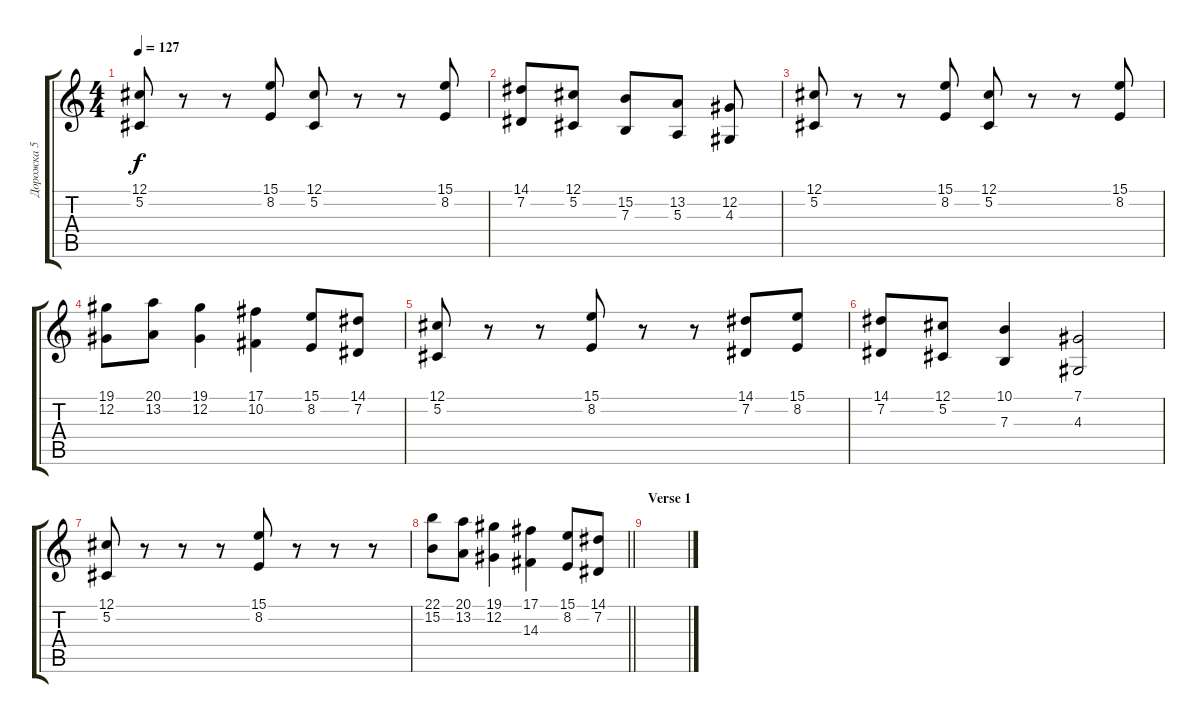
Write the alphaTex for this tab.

\track ("Дорожка 5" "Дорожка 5") {instrument tremolostrings}
\staff {score tabs}
\tuning (Db4 Ab3 E3 B2 Gb2 Db2) {hide}
\ts (4 4)
\tempo 127
\clef g2
\ks c
(12.1 5.2).8{dy f volume 16} r.8 r.8 (15.1 8.2).8 (12.1 5.2).8 r.8 r.8 (15.1 8.2).8 |
(14.1 7.2).8 (12.1 5.2).8 (15.2 7.3).8 (13.2 5.3).8 (12.2 4.3).8 |
(12.1 5.2).8 r.8 r.8 (15.1 8.2).8 (12.1 5.2).8 r.8 r.8 (15.1 8.2).8 |
(19.1 12.2).8 (20.1 13.2).8 (19.1 12.2).4 (17.1 10.2).4 (15.1 8.2).8 (14.1 7.2).8 |
(12.1 5.2).8 r.8 r.8 (15.1 8.2).8 r.8 r.8 (14.1 7.2).8 (15.1 8.2).8 |
(14.1 7.2).8 (12.1 5.2).8 (10.1 7.3).4 (7.1 4.3).2 |
(12.1 5.2).8 r.8 r.8 r.8 (15.1 8.2).8 r.8 r.8 r.8 |
\barLineRight lightlight
(22.1 15.2).8 (20.1 13.2).8 (19.1 12.2).4 (17.1 14.3).4 (15.1 8.2).8 (14.1 7.2).8 |
\section ("" "Verse 1")
